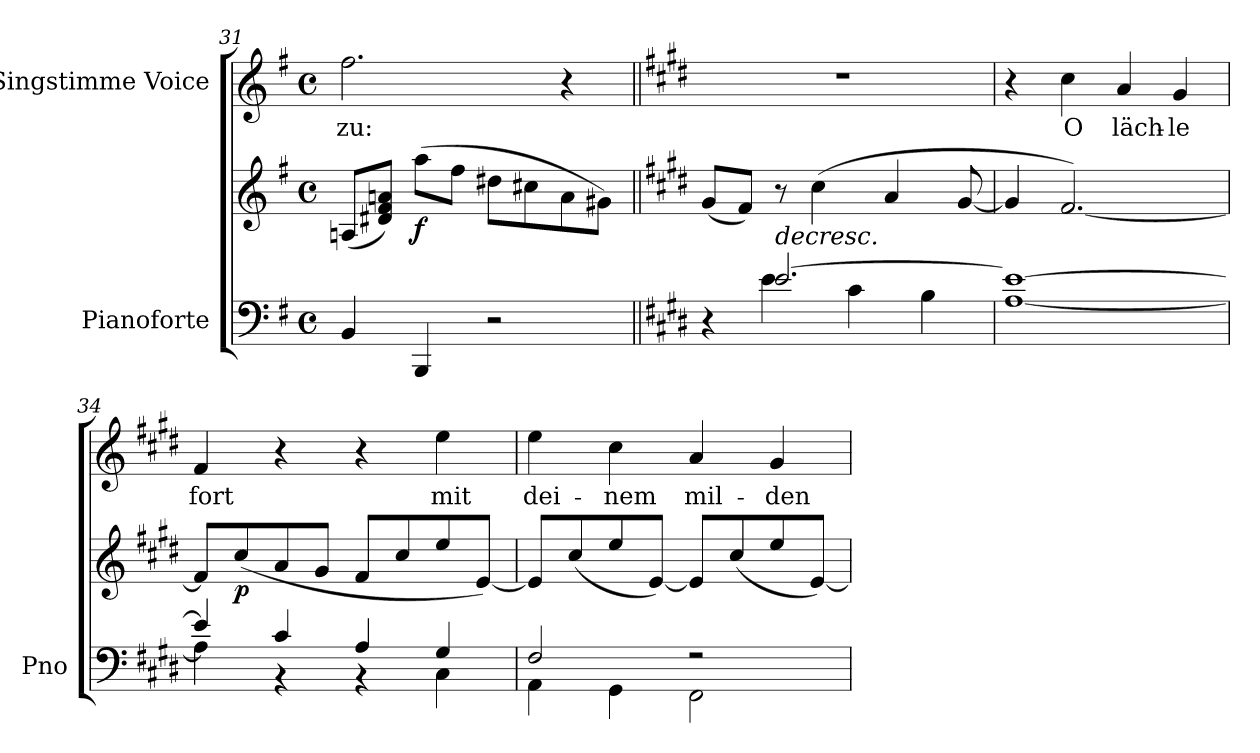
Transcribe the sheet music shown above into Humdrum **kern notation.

**kern	**kern	**dynam	**kern	**text
*part2	*part2	*part2	*part1	*part1
*staff3	*staff2	*staff2/3	*staff1	*staff1
*I"Pianoforte	*	*	*I"Singstimme Voice	*
*I'Pno	*	*	*	*
*clefF4	*clefG2	*	*clefG2	*
*k[f#]	*k[f#]	*	*k[f#]	*
*M4/4	*M4/4	*	*M4/4	*
*met(c)	*met(c)	*	*met(c)	*
=31	=31	=31	=31	=31
4BB/	(8An/L	.	2.ff#\	zu:
.	8d#X/ 8f#/ 8an/J)	.	.	.
!	!	!LO:DY:b	!	!
4BBB/	(8aa\L	f	.	.
.	8ff#\J	.	.	.
2r	8dd#X\L	.	.	.
.	8cc#X\	.	.	.
.	8a\	.	4r	.
.	8g#X\J)	.	.	.
=32||	=32||	=32||	=32||	=32||
*k[f#c#g#d#]	*k[f#c#g#d#]	*	*k[f#c#g#d#]	*
*^	*	*	*	*
4r	4ryy	(8g#/L	.	1r	.
.	.	8f#/J)	.	.	.
!	!	!	!LO:HP:b	!	!
[2.e/	4e\	8r	>	.	.
.	.	(4cc#\	.	.	.
.	4c#\	.	.	.	.
.	.	4a/	.	.	.
.	4B\	.	.	.	.
.	.	[>8g#/	.	.	.
=33	=33	=33	=33	=33	=33
!	!	!	!LO:DY:b=2	!	!
1e_	[1A	4g#/]	other-dynamics	4r	.
.	.	[>2.f#/)	]	4cc#\	O
.	.	.	.	4a/	läch-
.	.	.	.	4g#/	-le
=34	=34	=34	=34	=34	=34
4e/]	4A\]	8f#/L]	.	4f#/	fort
!	!	!	!LO:DY:b	!	!
.	.	(>8cc#/	p	.	.
4c#/	4r	8a/	.	4r	.
.	.	8g#/J	.	.	.
4A/	4r	8f#/L	.	4r	.
.	.	8cc#/	.	.	.
4G#/	4C#\	8ee/	.	4ee\	mit
.	.	[8e/J)	.	.	.
=35	=35	=35	=35	=35	=35
2F#/	4AA\	8e/L]	.	4ee\	dei-
.	.	(>8cc#/	.	.	.
.	4GG#\	8ee/	.	4cc#\	-nem
.	.	[8e/J)	.	.	.
2r	2FF#\	8e/L]	.	4a/	mil-
.	.	(>8cc#/	.	.	.
.	.	8ee/	.	4g#/	-den
.	.	[8e/J)	.	.	.
*v	*v	*	*	*	*
=	=	=	=	=
*-	*-	*-	*-	*-
